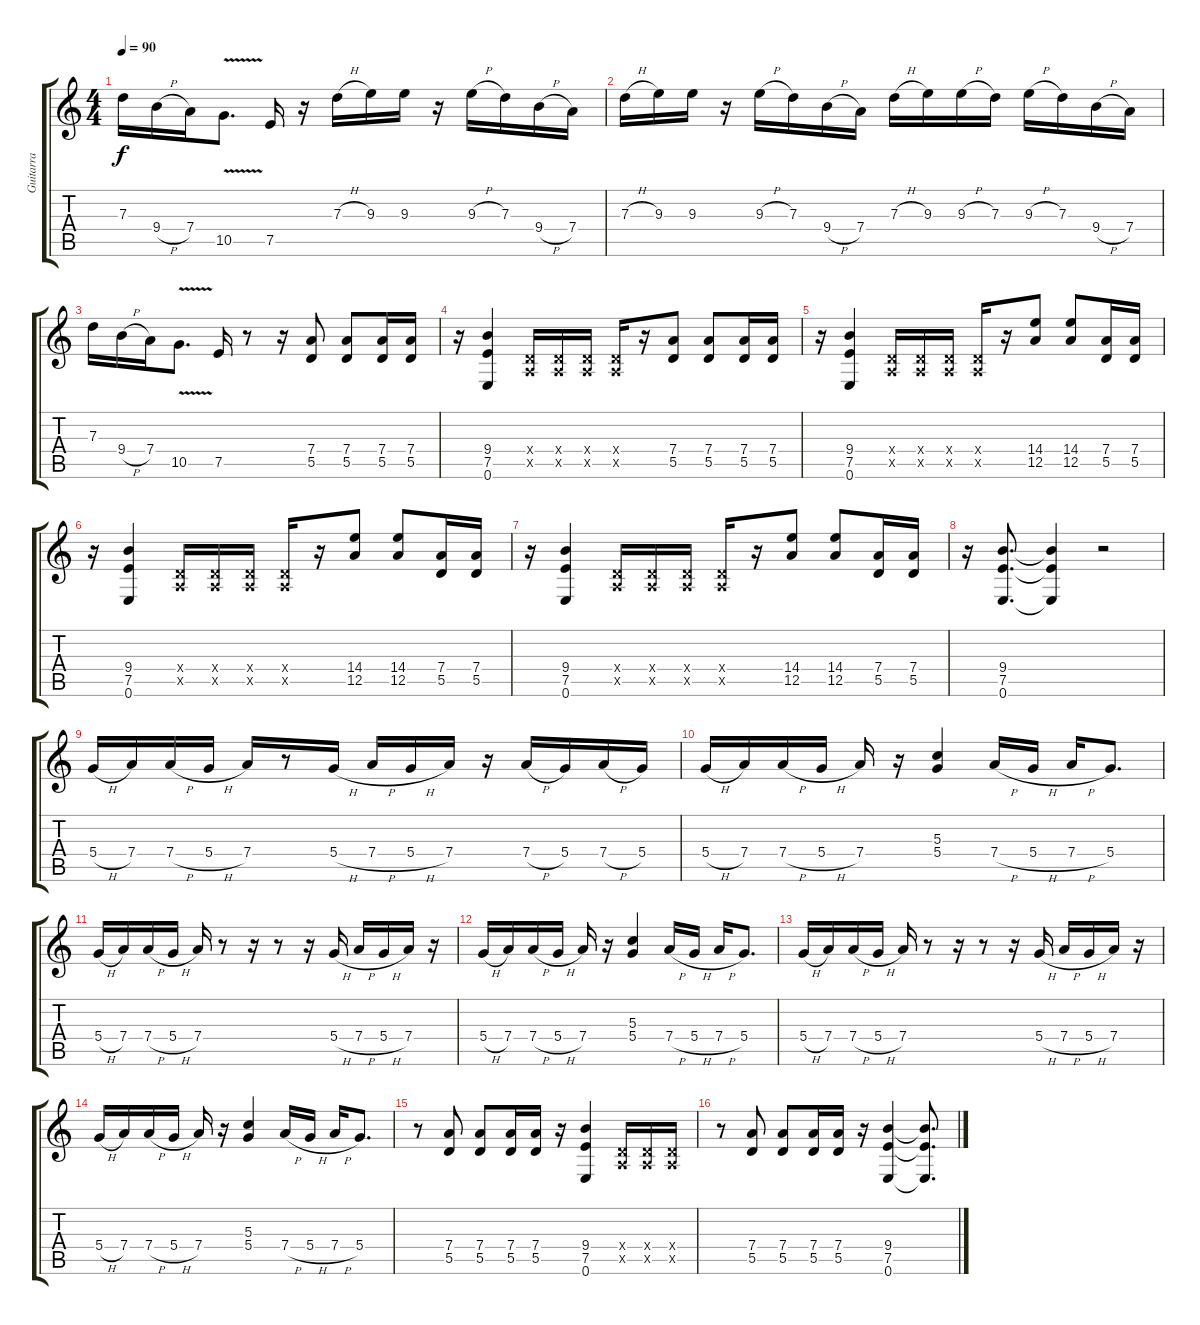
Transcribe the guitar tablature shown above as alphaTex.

\track ("Guitarra" "Guitarra") {instrument overdrivenguitar}
\staff {score tabs}
\tuning (E4 B3 G3 D3 A2 E2) {hide}
\ts (4 4)
\tempo 90
\clef g2
\ks c
7.3.16{dy f} 9.4{h}.16 7.4.16 10.5{v}.8{d} 7.5.16 r.16 7.3{h}.16 9.3.16 9.3.16 r.16 9.3{h}.16 7.3.16 9.4{h}.16 7.4.16 |
7.3{h}.16 9.3.16 9.3.16 r.16 9.3{h}.16 7.3.16 9.4{h}.16 7.4.16 7.3{h}.16 9.3.16 9.3{h}.16 7.3.16 9.3{h}.16 7.3.16 9.4{h}.16 7.4.16 |
7.3.16 9.4{h}.16 7.4.16 10.5{v}.8{d} 7.5.16 r.8 r.16 (7.4 5.5).8 (7.4 5.5).8 (7.4 5.5).16 (7.4 5.5).16 |
r.16 (9.4 7.5 0.6).4 (0.4{x} 0.5{x}).16 (0.4{x} 0.5{x}).16 (0.4{x} 0.5{x}).16 (0.4{x} 0.5{x}).16 r.16 (7.4 5.5).8 (7.4 5.5).8 (7.4 5.5).16 (7.4 5.5).16 |
r.16 (9.4 7.5 0.6).4 (0.4{x} 0.5{x}).16 (0.4{x} 0.5{x}).16 (0.4{x} 0.5{x}).16 (0.4{x} 0.5{x}).16 r.16 (14.4 12.5).8 (14.4 12.5).8 (7.4 5.5).16 (7.4 5.5).16 |
r.16 (9.4 7.5 0.6).4 (0.4{x} 0.5{x}).16 (0.4{x} 0.5{x}).16 (0.4{x} 0.5{x}).16 (0.4{x} 0.5{x}).16 r.16 (14.4 12.5).8 (14.4 12.5).8 (7.4 5.5).16 (7.4 5.5).16 |
r.16 (9.4 7.5 0.6).4 (0.4{x} 0.5{x}).16 (0.4{x} 0.5{x}).16 (0.4{x} 0.5{x}).16 (0.4{x} 0.5{x}).16 r.16 (14.4 12.5).8 (14.4 12.5).8 (7.4 5.5).16 (7.4 5.5).16 |
r.16 (9.4 7.5 0.6).8{d} (9.4{t} 7.5{t} 0.6{t}).4 r.2 |
5.4{h}.16 7.4.16 7.4{h}.16 5.4{h}.16 7.4.16 r.8 5.4{h}.16 7.4{h}.16 5.4{h}.16 7.4.16 r.16 7.4{h}.16 5.4.16 7.4{h}.16 5.4.16 |
5.4{h}.16 7.4.16 7.4{h}.16 5.4{h}.16 7.4.16 r.16 (5.3 5.4).4 7.4{h}.16 5.4{h}.16 7.4{h}.16 5.4.8{d} |
5.4{h}.16 7.4.16 7.4{h}.16 5.4{h}.16 7.4.16 r.8 r.16 r.8 r.16 5.4{h}.16 7.4{h}.16 5.4{h}.16 7.4.16 r.16 |
5.4{h}.16 7.4.16 7.4{h}.16 5.4{h}.16 7.4.16 r.16 (5.3 5.4).4 7.4{h}.16 5.4{h}.16 7.4{h}.16 5.4.8{d} |
5.4{h}.16 7.4.16 7.4{h}.16 5.4{h}.16 7.4.16 r.8 r.16 r.8 r.16 5.4{h}.16 7.4{h}.16 5.4{h}.16 7.4.16 r.16 |
5.4{h}.16 7.4.16 7.4{h}.16 5.4{h}.16 7.4.16 r.16 (5.3 5.4).4 7.4{h}.16 5.4{h}.16 7.4{h}.16 5.4.8{d} |
r.8 (7.4 5.5).8 (7.4 5.5).8 (7.4 5.5).16 (7.4 5.5).16 r.16 (9.4 7.5 0.6).4 (0.4{x} 0.5{x}).16 (0.4{x} 0.5{x}).16 (0.4{x} 0.5{x}).16 |
r.8 (7.4 5.5).8 (7.4 5.5).8 (7.4 5.5).16 (7.4 5.5).16 r.16 (9.4 7.5 0.6).4 (9.4{t} 7.5{t} 0.6{t}).8{d}
